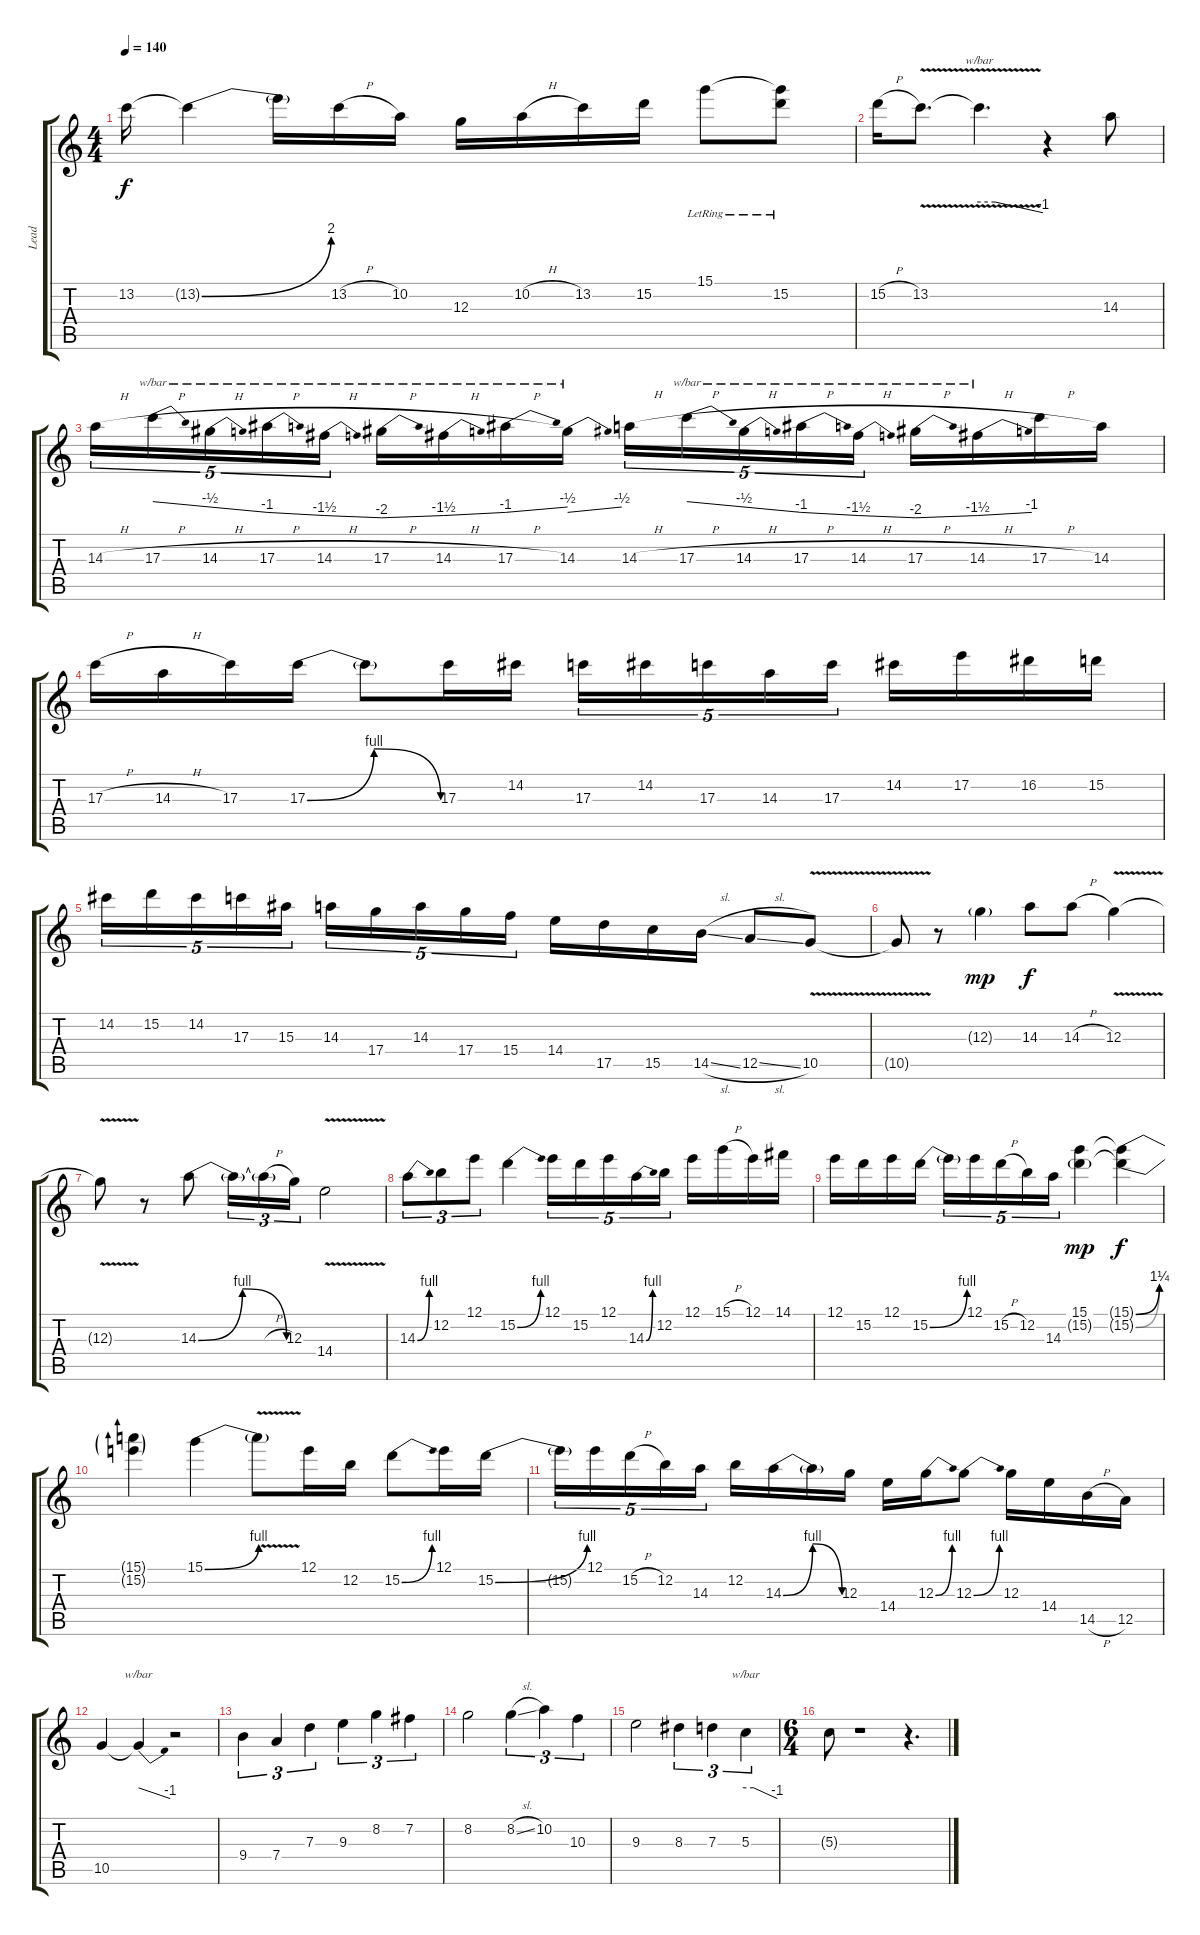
\track ("Lead" "Lead") {instrument overdrivenguitar}
\staff {score tabs}
\tuning (E4 B3 G3 D3 A2 E2) {hide}
\ts (4 4)
\tempo 140
\clef g2
\ks c
13.2.16{dy f} 13.2{be (bend 0 0 60 8) t}.4 13.2{t}.16 13.2{h}.16 10.2.16 12.3.16 10.2{h}.16 13.2.16 15.2.16 15.1{lr}.8 (15.1{t} 15.2{lr}).8 |
15.2{h}.16 13.2{v}.8{d} 13.2{t}.4{d tbe (custom default 0 0 15 0 60 -4)} r.4 14.3.8 |
14.3{h}.16{tu (5 4)} 17.3{h}.16{tu (5 4) tbe (dive default 0 0 60 -2)} 14.3{h}.16{tu (5 4) tbe (dive default 0 -2 60 -4)} 17.3{h}.16{tu (5 4) tbe (dive default 0 -4 60 -6)} 14.3{h}.16{tu (5 4) tbe (dive default 0 -6 60 -8)} 17.3{h}.16{tbe (dive default 0 -8 60 -6)} 14.3{h}.16{tbe (dive default 0 -6 60 -4)} 17.3{h}.16{tbe (dive default 0 -4 60 -2)} 14.3.16{tbe (dive default 0 -4 60 -2)} 14.3{h}.16{tu (5 4)} 17.3{h}.16{tu (5 4) tbe (dive default 0 0 60 -2)} 14.3{h}.16{tu (5 4) tbe (dive default 0 -2 60 -4)} 17.3{h}.16{tu (5 4) tbe (dive default 0 -4 60 -6)} 14.3{h}.16{tu (5 4) tbe (dive default 0 -6 60 -8)} 17.3{h}.16{tbe (dive default 0 -8 60 -6)} 14.3{h}.16{tbe (dive default 0 -6 60 -4)} 17.3{h}.16 14.3.16 |
17.3{h}.16 14.3{h}.16 17.3.16 17.3{be (bendrelease 0 0 15 4 50 4 60 0)}.16 17.3{t}.8 17.3.16 14.2.16 17.3.16{tu (5 4)} 14.2.16{tu (5 4)} 17.3.16{tu (5 4)} 14.3.16{tu (5 4)} 17.3.16{tu (5 4)} 14.2.16 17.2.16 16.2.16 15.2.16 |
14.2.16{tu (5 4)} 15.2.16{tu (5 4)} 14.2.16{tu (5 4)} 17.3.16{tu (5 4)} 15.3.16{tu (5 4)} 14.3.16{tu (5 4)} 17.4.16{tu (5 4)} 14.3.16{tu (5 4)} 17.4.16{tu (5 4)} 15.4.16{tu (5 4)} 14.4.16 17.5.16 15.5.16 14.5{sl}.16 12.5{sl}.8 10.5{v}.8 |
10.5{t}.8 r.8 12.3{g}.4{dy mp} 14.3.8{dy f} 14.3{h}.8 12.3{v}.4 |
12.3{t}.8 r.8 14.3{be (bendrelease 0 0 30 4 30 4 60 0)}.8 14.3{t}.16{tu (3 2)} 14.3{h t}.16{tu (3 2)} 12.3.16{tu (3 2)} 14.4{v}.2 |
14.3{be (bend 0 0 60 4)}.8{tu (3 2)} 12.2.8{tu (3 2)} 12.1.8{tu (3 2)} 15.2{be (bend 0 0 60 4)}.4 12.1.16{tu (5 4)} 15.2.16{tu (5 4)} 12.1.16{tu (5 4)} 14.3{be (bend 0 0 60 4)}.16{tu (5 4)} 12.2.16{tu (5 4)} 12.1.16 15.1{h}.16 12.1.16 14.1.16 |
12.1.16 15.2.16 12.1.16 15.2{be (bend 0 0 60 4)}.16 15.2{t}.16{tu (5 4)} 12.1.16{tu (5 4)} 15.2{h}.16{tu (5 4)} 12.2.16{tu (5 4)} 14.3.16{tu (5 4)} (15.1 15.2{g}).4{dy mp} (15.1{be (bend 0 0 60 5) t} 15.2{be (bend 0 0 60 5) t}).4{dy f} |
(15.1{t} 15.2{t}).4 15.1{be (bend 0 0 60 4)}.4 15.1{v t}.8 12.1.16 12.2.16 15.2{be (bend 0 0 60 4)}.8 12.1.16 15.2{be (bend 0 0 60 4)}.16 |
15.2{t}.16{tu (5 4)} 12.1.16{tu (5 4)} 15.2{h}.16{tu (5 4)} 12.2.16{tu (5 4)} 14.3.16{tu (5 4)} 12.2.16 14.3{be (bendrelease 0 0 30 4 30 4 60 0)}.16 14.3{t}.16 12.3.16 14.4.16 12.3{be (bend 0 0 60 4)}.16 12.3{be (bend 0 0 60 4)}.8 12.3.16 14.4.16 14.5{h}.16 12.5.16 |
10.5.4 10.5{t}.4{tbe (dive default 0 0 60 -4)} r.2 |
9.4.4{tu (3 2)} 7.4.4{tu (3 2)} 7.3.4{tu (3 2)} 9.3.4{tu (3 2)} 8.2.4{tu (3 2)} 7.2.4{tu (3 2)} |
8.2.2 8.2{sl}.4{tu (3 2)} 10.2.4{tu (3 2)} 10.3.4{tu (3 2)} |
9.3.2 8.3.4{tu (3 2)} 7.3.4{tu (3 2)} 5.3.4{tu (3 2) tbe (custom default 0 0 15 0 60 -4)} |
\ts (6 4)
5.3{t}.8 r.1 r.4{d}
